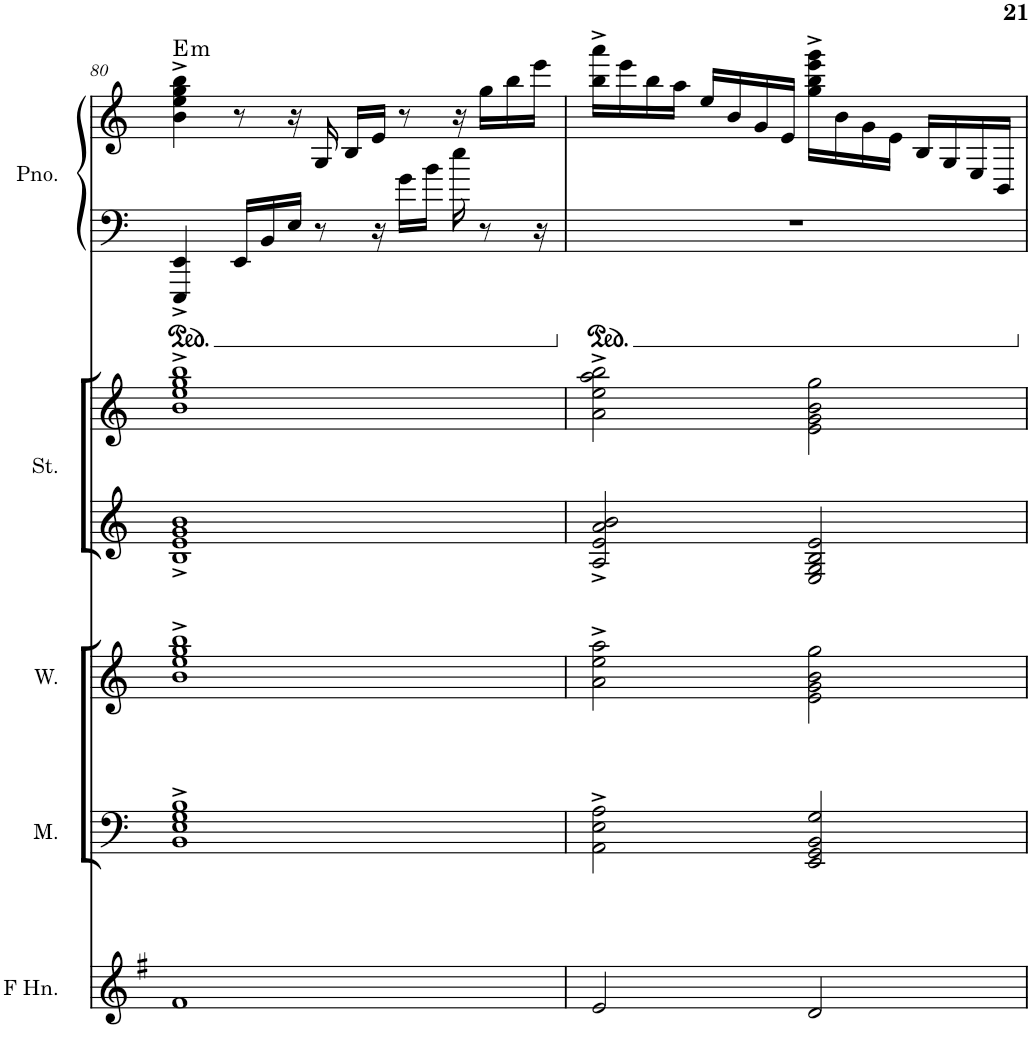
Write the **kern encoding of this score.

**kern	**kern	**kern	**kern	**kern	**kern	**kern	**harte
*part5	*part4	*part3	*part2	*part2	*part1	*part1	*part1
*staff7	*staff6	*staff5	*staff4	*staff3	*staff2	*staff1	*
*I"Horn in F	*I"Men	*I"Women	*I"Strings	*	*I"Piano	*	*
*	*I'M.	*I'W.	*I'St.	*	*I'Pno.	*	*
!!LO:PB:g=z
*clefG2	*clefF4	*clefG2	*clefG2	*clefG2	*clefF4	*clefG2	*
*Trd4c7	*	*	*	*	*	*	*
*k[f#]	*k[]	*k[]	*k[]	*k[]	*k[]	*k[]	*
*M4/4	*M4/4	*M4/4	*M4/4	*M4/4	*M4/4	*M4/4	*
=80	=80	=80	=80	=80	=80	=80	=80
!	!	!	!	!	!	!	!LO:H:kt=m
1f#	1BB^ 1E^ 1G^ 1B^	1b^ 1ee^ 1gg^ 1bb^	1B^ 1e^ 1g^ 1b^	1b^ 1ee^ 1gg^ 1bb^	4EEE/^ 4EE/^	4b\^ 4ee\^ 4gg\^ 4bb\^	E:min
.	.	.	.	.	16EE/LL	8r	.
.	.	.	.	.	16BB/	.	.
.	.	.	.	.	16E/JJ	16r	.
.	.	.	.	.	8r	16G/	.
.	.	.	.	.	.	16B/LL	.
.	.	.	.	.	16r	16e/JJ	.
.	.	.	.	.	16g\LL	8r	.
.	.	.	.	.	16b\JJ	.	.
.	.	.	.	.	16ee\	16r	.
.	.	.	.	.	8r	16gg\LL	.
.	.	.	.	.	.	16bb\	.
.	.	.	.	.	16r	16eee\JJ	.
=81	=81	=81	=81	=81	=81	=81	=81
2e/	2AA\^ 2E\^ 2A\^	2a\^ 2ee\^ 2aa\^	2A/^ 2e/^ 2a/^ 2b/^	2a\^ 2ee\^ 2aa\^ 2bb\^	1r	16bb\^ 16aaa\^LL	.
.	.	.	.	.	.	16eee\	.
.	.	.	.	.	.	16bb\	.
.	.	.	.	.	.	16aa\JJ	.
.	.	.	.	.	.	16ee/LL	.
.	.	.	.	.	.	16b/	.
.	.	.	.	.	.	16g/	.
.	.	.	.	.	.	16e/JJ	.
2d/	2EE/ 2GG/ 2BB/ 2G/	2e\ 2g\ 2b\ 2gg\	2E/ 2G/ 2B/ 2e/	2e\ 2g\ 2b\ 2gg\	.	16gg\^ 16bb\^ 16eee\^ 16ggg\^LL	.
.	.	.	.	.	.	16b\	.
.	.	.	.	.	.	16g\	.
.	.	.	.	.	.	16e\JJ	.
.	.	.	.	.	.	16B/LL	.
.	.	.	.	.	.	16G/	.
.	.	.	.	.	.	16E/	.
.	.	.	.	.	.	16BB/JJ	.
=	=	=	=	=	=	=	=
*-	*-	*-	*-	*-	*-	*-	*-
